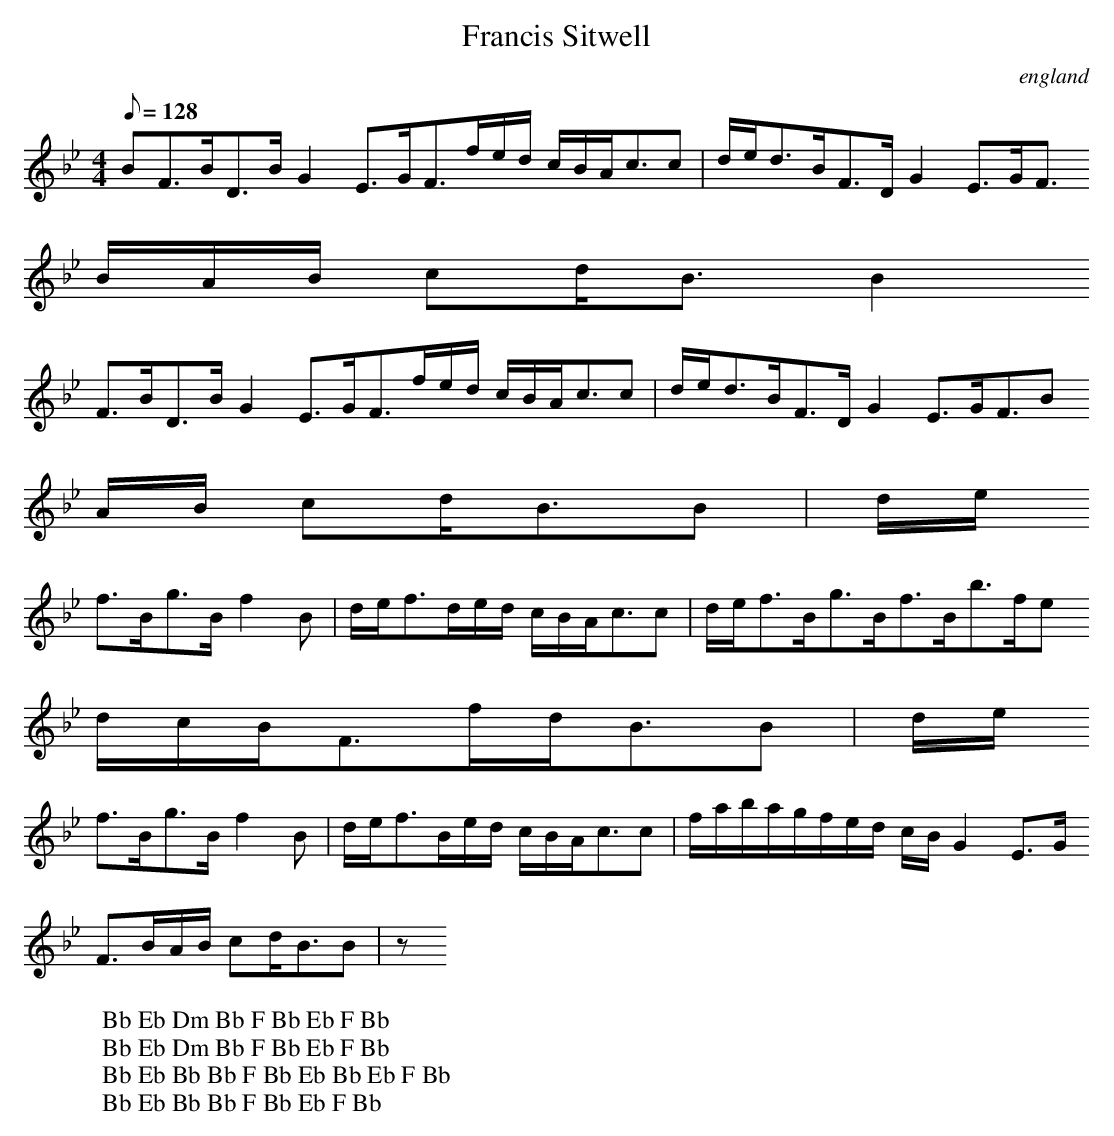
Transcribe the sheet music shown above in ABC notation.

X:1
T:Francis Sitwell
O:england
M:4/4
L:1/8
Q:128
K:Bb
BF3/2B/D3/2B/G2E3/2G/F3/2f/e/d/ c/B/A/c3/2c|d/e/d3/2B/F3/2D/G2E3/2G/F3/2
B/A/B/ cd/B3/2B2
W: Bb Eb Dm Bb F Bb Eb F Bb
F3/2B/D3/2B/G2E3/2G/F3/2f/e/d/ c/B/A/c3/2c|d/e/d3/2B/F3/2D/G2E3/2G/F3/2B
/A/B/ cd/B3/2B|d/e/
W: Bb Eb Dm Bb F Bb Eb F Bb
f3/2B/g3/2B/f2B|d/e/f3/2d/e/d/ c/B/A/c3/2c|d/e/f3/2B/g3/2B/f3/2B/b3/2f/e
/d/c/B/F3/2f/d/B3/2B|d/e/
W: Bb Eb Bb Bb F Bb Eb Bb Eb F Bb
f3/2B/g3/2B/f2B|d/e/f3/2B/e/d/ c/B/A/c3/2c|f/a/b/a/g/f/e/d/ c/B/G2E3/2G/
F3/2B/A/B/ cd/B3/2B|z
W: Bb Eb Bb Bb F Bb Eb F Bb
